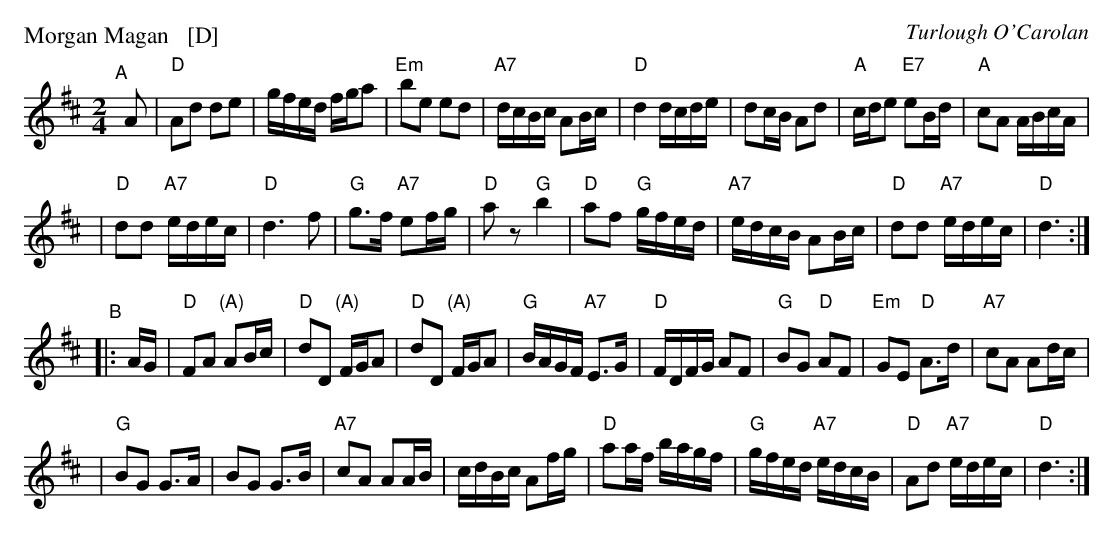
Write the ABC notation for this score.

X:1
P: Morgan Magan   [D]
C: Turlough O'Carolan
M: 2/4
L: 1/16
K: D
"^A"[|] A2 \
| "D"A2d2 d2e2 | gfed fga2 | "Em"b2e2 e2d2 | "A7"dcBc A2Bc \
| "D"d4 dcde | d2cB A2d2 | "A"cde2 "E7"e2Bd | "A"c2A2 ABcA |
| "D"d2d2 "A7"edec | "D"d6 f2 | "G"g3f "A7"e2fg | "D"a2z2 "G"b4 \
| "D"a2f2 "G"gfed | "A7"edcB A2Bc | "D"d2d2 "A7"edec | "D"d6 :|
"^B"|: AG \
| "D"F2A2 "(A)"A2Bc | "D"d2D2 "(A)"FGA2 | "D"d2D2 "(A)"FGA2 | "G"BAGF "A7"E3G \
| "D"FDFG A2F2 | "G"B2G2 "D"A2F2 | "Em"G2E2 "D"A3d | "A7"c2A2 A2dc |
| "G"B2G2 G3A | B2G2 G3B | "A7"c2A2 A2AB | cdBc A2fg \
| "D"a2af bagf | "G"gfed "A7"edcB | "D"A2d2 "A7"edec | "D"d6 :|
